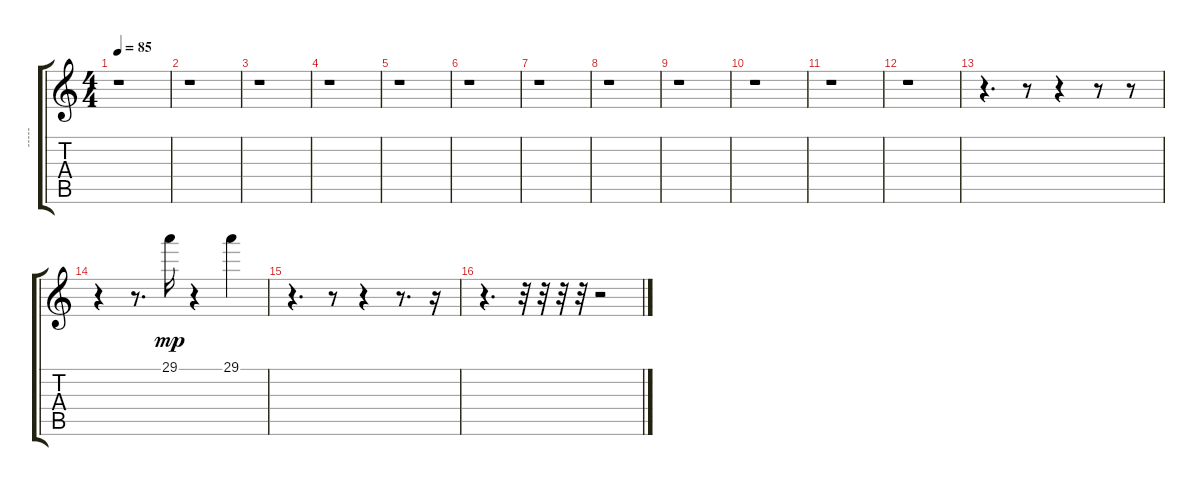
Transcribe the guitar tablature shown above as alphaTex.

\track ("-----" "-----") {instrument fx3crystal}
\staff {score tabs}
\tuning (E4 B3 G3 D3 A2 E2) {hide}
\ts (4 4)
\tempo 85
\clef g2
\ks c
r.1{dy mp} |
r.1 |
r.1 |
r.1 |
r.1 |
r.1 |
r.1 |
r.1 |
r.1 |
r.1 |
r.1 |
r.1 |
r.4{d} r.8 r.4 r.8 r.8 |
r.4 r.8{d} 29.1.16 r.4 29.1.4 |
r.4{d} r.8 r.4 r.8{d} r.16 |
r.4{d} r.32 r.32 r.32 r.32 r.2
